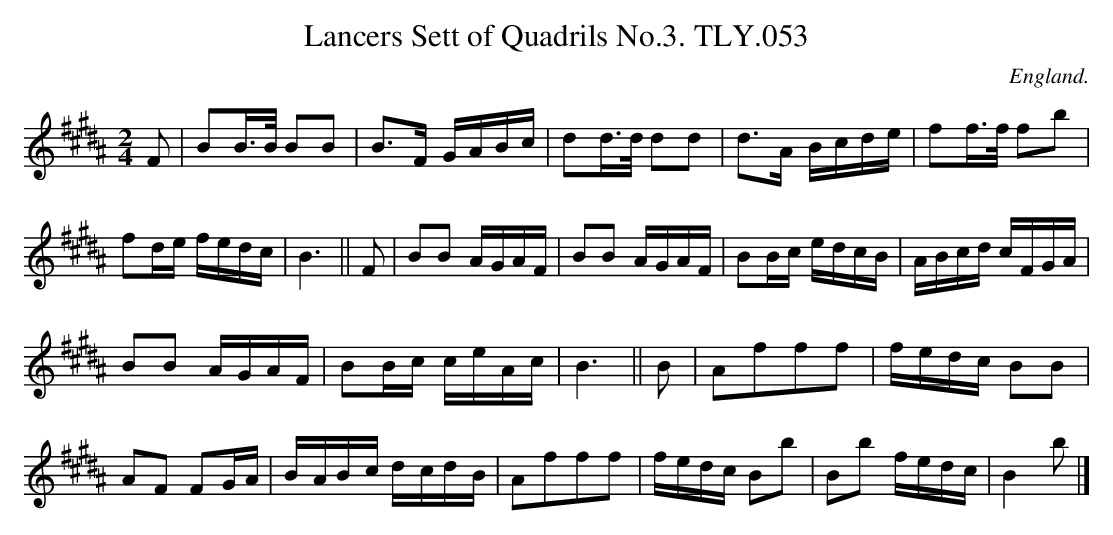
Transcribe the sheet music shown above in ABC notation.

X:1
T:Lancers Sett of Quadrils No.3. TLY.053
M:2/4
L:1/16
O:England.
K:B_
F2| B2B>B B2B2| B3F GABc|d2d>d d2d2|d3A Bcde|f2f>f f2b2|!
 f2de fedc| B6||F2|B2B2 AGAF|B2B2 AGAF| B2Bc edcB| ABcd cFGA|!
 B2B2 AGAF| B2Bc ceAc| B6||B2|A2f2f2f2|fedc B2B2|!
 A2F2 F2GA|B-AB-c d-cd-B|A2f2f2f2|fedc B2b2|B2b2 fedc|B4 b2|]
